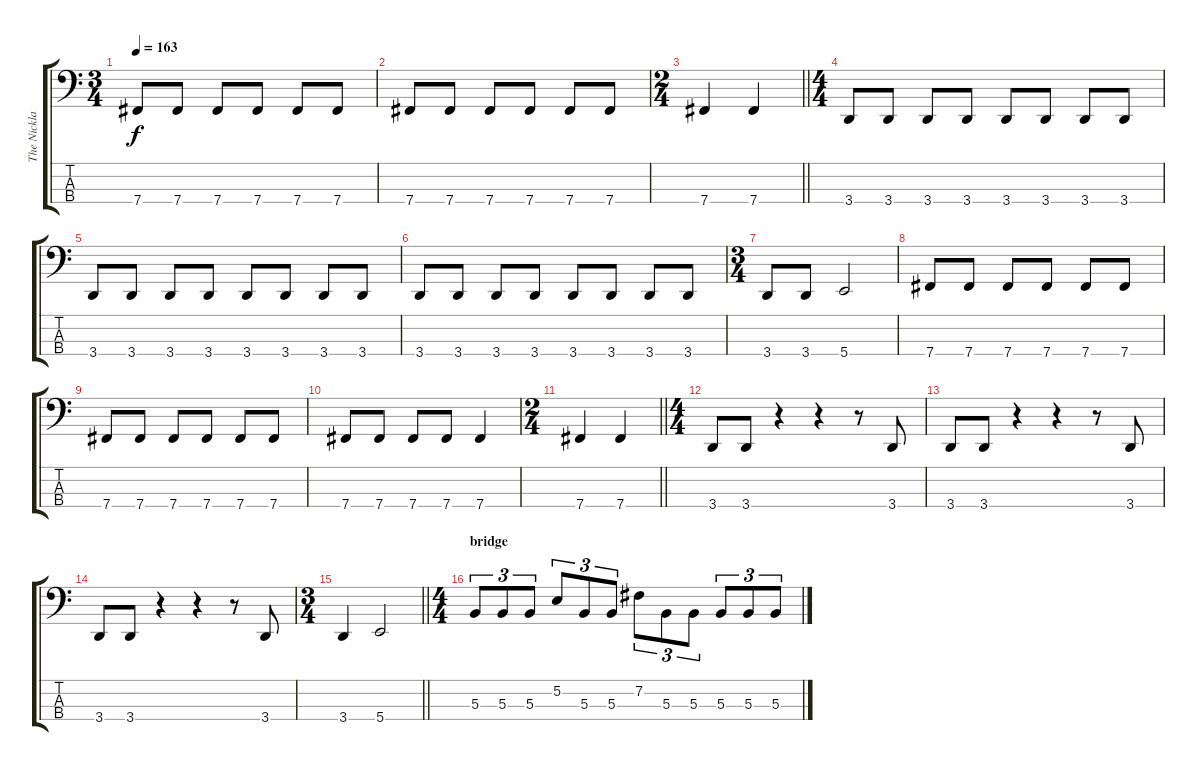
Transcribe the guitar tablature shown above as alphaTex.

\track ("The Nicklasson" "The Nickla") {instrument electricbasspick}
\staff {score tabs}
\tuning (E2 B1 Gb1 B0) {hide}
\ts (3 4)
\tempo 163
\clef f4
\ks c
7.4.8{dy f} 7.4.8 7.4.8 7.4.8 7.4.8 7.4.8 |
7.4.8 7.4.8 7.4.8 7.4.8 7.4.8 7.4.8 |
\ts (2 4)
\barLineRight lightlight
7.4.4 7.4.4 |
\ts (4 4)
3.4.8 3.4.8 3.4.8 3.4.8 3.4.8 3.4.8 3.4.8 3.4.8 |
3.4.8 3.4.8 3.4.8 3.4.8 3.4.8 3.4.8 3.4.8 3.4.8 |
3.4.8 3.4.8 3.4.8 3.4.8 3.4.8 3.4.8 3.4.8 3.4.8 |
\ts (3 4)
3.4.8 3.4.8 5.4.2 |
7.4.8 7.4.8 7.4.8 7.4.8 7.4.8 7.4.8 |
7.4.8 7.4.8 7.4.8 7.4.8 7.4.8 7.4.8 |
7.4.8 7.4.8 7.4.8 7.4.8 7.4.4 |
\ts (2 4)
\barLineRight lightlight
7.4.4 7.4.4 |
\ts (4 4)
3.4.8 3.4.8 r.4 r.4 r.8 3.4.8 |
3.4.8 3.4.8 r.4 r.4 r.8 3.4.8 |
3.4.8 3.4.8 r.4 r.4 r.8 3.4.8 |
\ts (3 4)
\barLineRight lightlight
3.4.4 5.4.2 |
\ts (4 4)
\section ("" "bridge")
5.3.8{tu (3 2)} 5.3.8{tu (3 2)} 5.3.8{tu (3 2)} 5.2.8{tu (3 2)} 5.3.8{tu (3 2)} 5.3.8{tu (3 2)} 7.2.8{tu (3 2)} 5.3.8{tu (3 2)} 5.3.8{tu (3 2)} 5.3.8{tu (3 2)} 5.3.8{tu (3 2)} 5.3.8{tu (3 2)}
